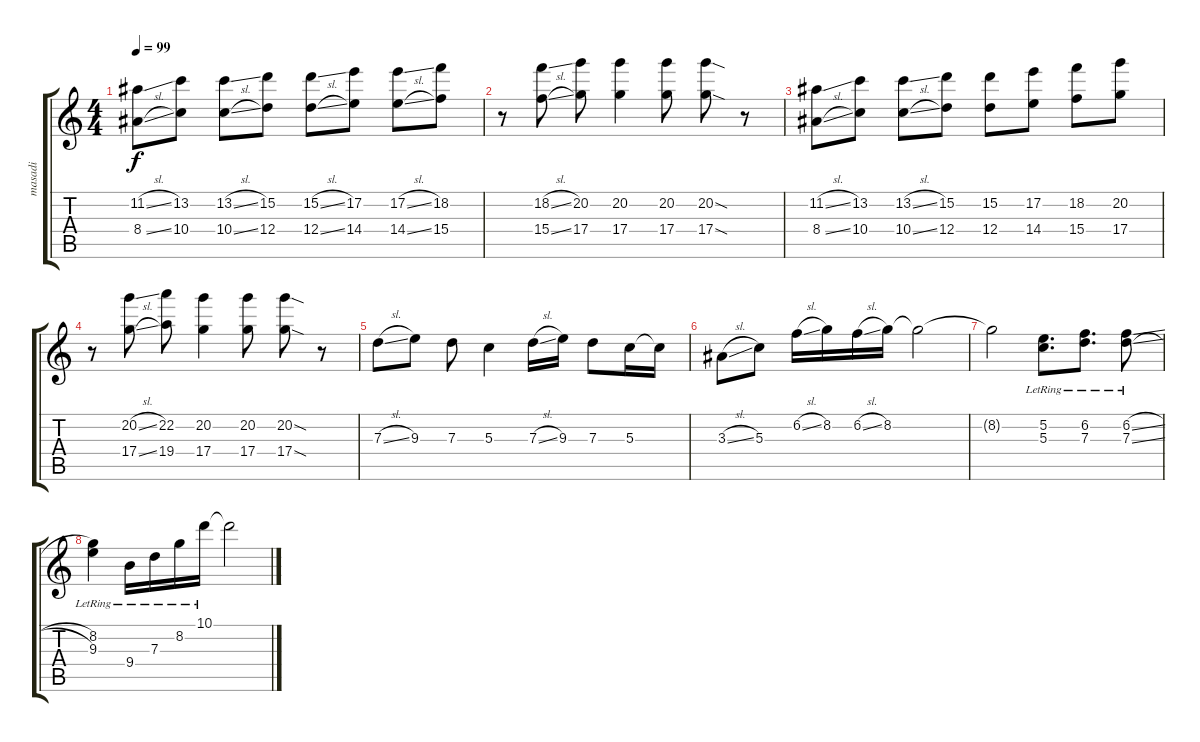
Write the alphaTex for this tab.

\track ("masadi" "masadi") {instrument acousticguitarsteel}
\staff {score tabs}
\tuning (E4 B3 G3 D3 A2 E2) {hide}
\ts (4 4)
\tempo 99
\clef g2
\ks c
(11.2{sl} 8.4{sl}).8{dy f} (13.2 10.4).8 (13.2{sl} 10.4{sl}).8 (15.2 12.4).8 (15.2{sl} 12.4{sl}).8 (17.2 14.4).8 (17.2{sl} 14.4{sl}).8 (18.2 15.4).8 |
r.8 (18.2{sl} 15.4{sl}).8 (20.2 17.4).8 (20.2 17.4).4 (20.2 17.4).8 (20.2{sod} 17.4{sod}).8 r.8 |
(11.2{sl} 8.4{sl}).8 (13.2 10.4).8 (13.2{sl} 10.4{sl}).8 (15.2 12.4).8 (15.2 12.4).8 (17.2 14.4).8 (18.2 15.4).8 (20.2 17.4).8 |
r.8 (20.2{sl} 17.4{sl}).8 (22.2 19.4).8 (20.2 17.4).4 (20.2 17.4).8 (20.2{sod} 17.4{sod}).8 r.8 |
7.3{sl}.8 9.3.8 7.3.8 5.3.4 7.3{sl}.16 9.3.16 7.3.8 5.3.16 5.3{t}.16 |
3.3{sl}.8 5.3.8 6.2{sl}.16 8.2.16 6.2{sl}.16 8.2.16 8.2{t}.2 |
8.2{t}.2 (5.2{lr} 5.3{lr}).8{d instrument acousticguitarsteel} (6.2{lr} 7.3{lr}).8{d} (6.2{sl lr} 7.3{sl lr}).8 |
(8.2{lr} 9.3{lr}).4 9.4{lr}.16 7.3{lr}.16 8.2{lr}.16 10.1{lr}.16 10.1{t}.2
